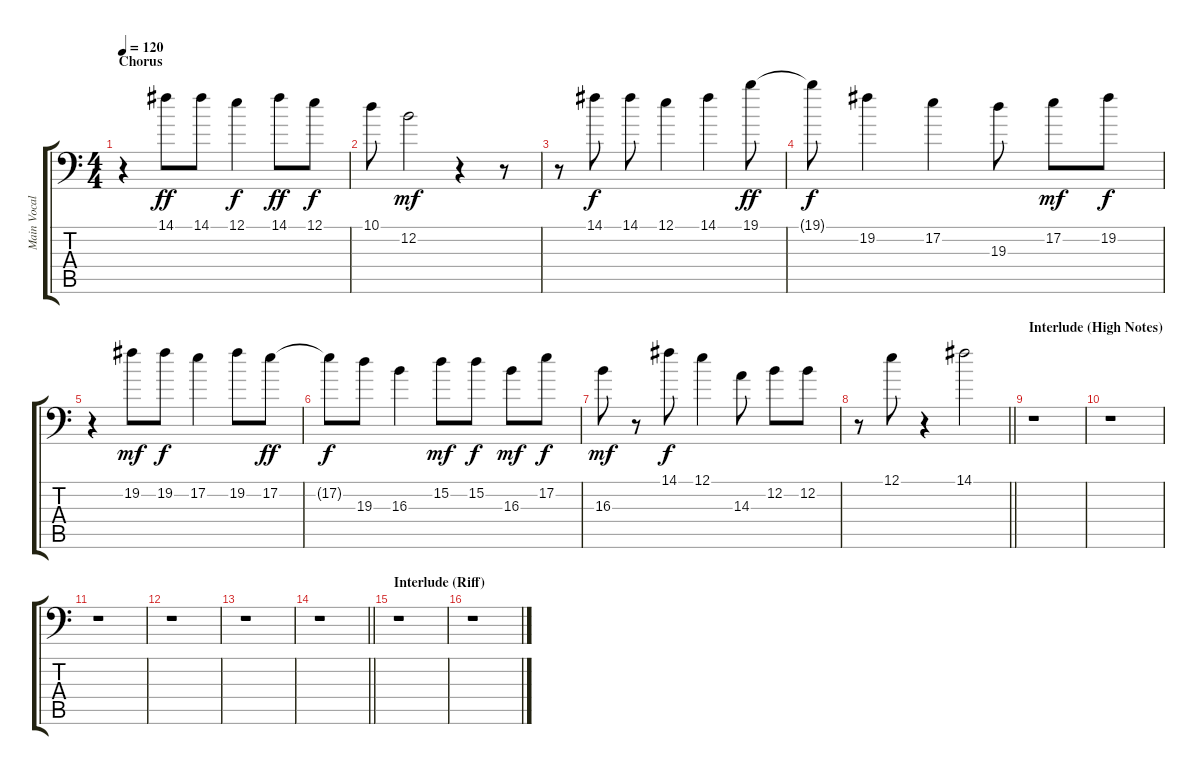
\track ("Main Vocalist" "Main Vocal") {instrument acousticguitarnylon}
\staff {score tabs}
\tuning (E3 B2 G2 D2 A1 E1) {hide}
\ts (4 4)
\section ("" "Chorus")
\tempo 120
\clef f4
\ks c
r.4{dy ff} 14.1.8 14.1.8 12.1.4{dy f} 14.1.8{dy ff} 12.1.8{dy f} |
10.1.8 12.2.2{dy mf} r.4 r.8 |
r.8 14.1.8{dy f} 14.1.8 12.1.4 14.1.4 19.1.8{dy ff} |
19.1{t}.8{dy f} 19.2.4 17.2.4 19.3.8 17.2.8{dy mf} 19.2.8{dy f} |
r.4 19.2.8{dy mf} 19.2.8{dy f} 17.2.4 19.2.8 17.2.8{dy ff} |
17.2{t}.8{dy f} 19.3.8 16.3.4 15.2.8{dy mf} 15.2.8{dy f} 16.3.8{dy mf} 17.2.8{dy f} |
16.3.8{dy mf} r.8 14.1.8{dy f} 12.1.4 14.3.8 12.2.8 12.2.8 |
\barLineRight lightlight
r.8 12.1.8 r.4 14.1.2 |
\section ("" "Interlude (High Notes)")
r.1 |
r.1 |
r.1 |
r.1 |
r.1 |
\barLineRight lightlight
r.1 |
\section ("" "Interlude (Riff)")
r.1 |
r.1
